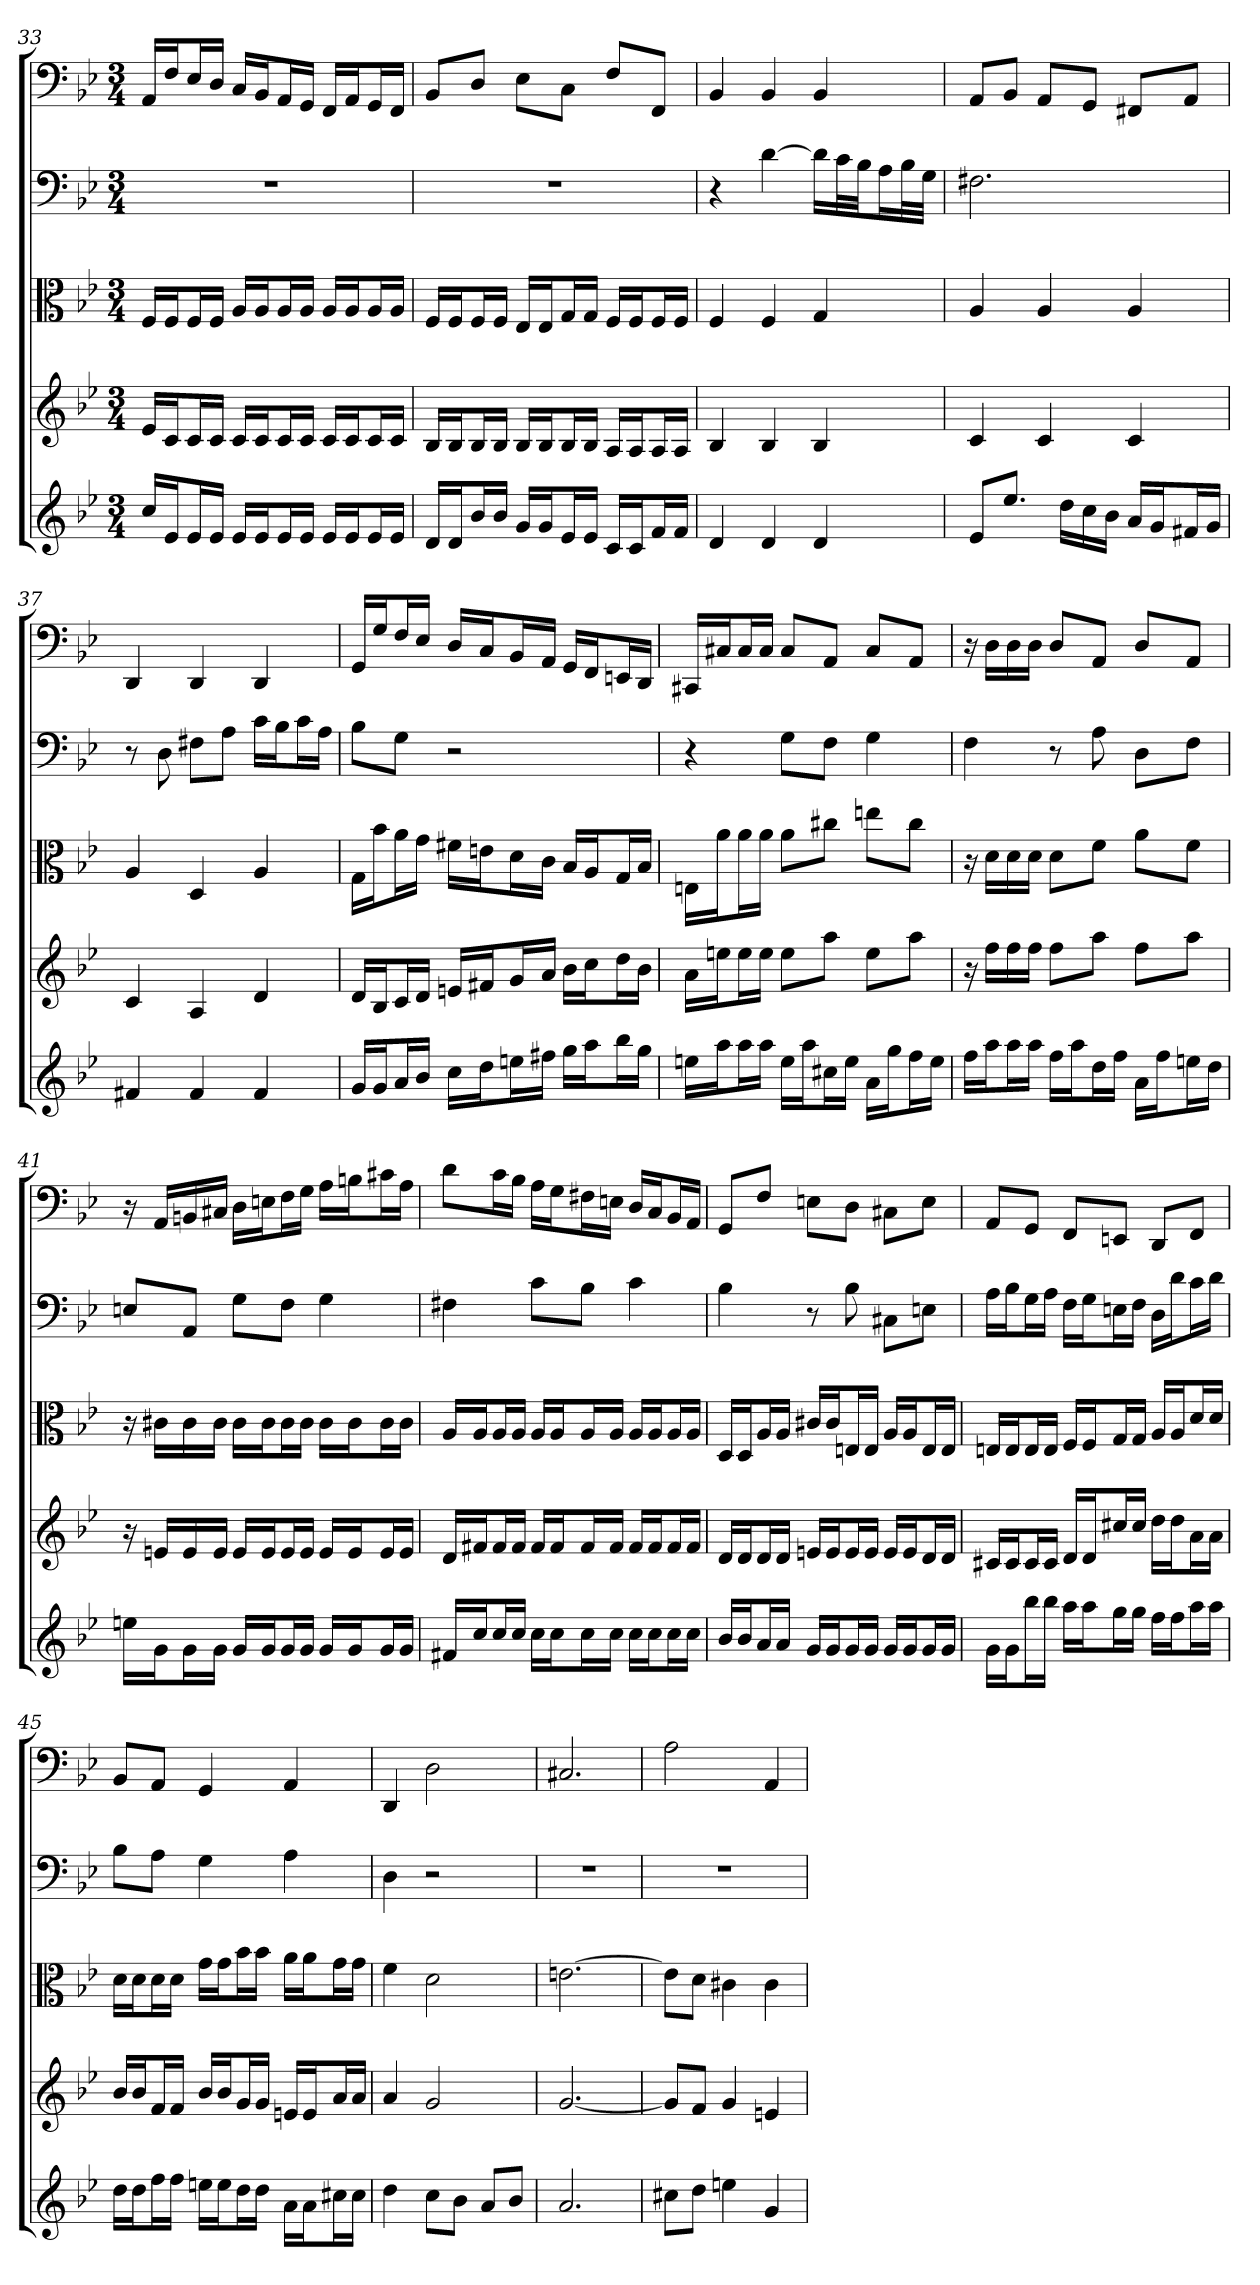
**kern	**kern	**kern	**kern	**kern
*part5	*part4	*part3	*part2	*part1
*staff5	*staff4	*staff3	*staff2	*staff1
*	*	*clefC3	*clefF4	*clefF4
*k[b-e-]	*k[b-e-]	*k[b-e-]	*k[b-e-]	*k[b-e-]
*g:	*g:	*g:	*g:	*g:
*M3/4	*M3/4	*M3/4	*M3/4	*M3/4
=33	=33	=33	=33	=33
16ccLL	16e-LL	16F/LL	2.r	16AA/LL
16e-J	16cJ	16F/J	.	16F/J
16e-L	16cL	16F/L	.	16E-/L
16e-JJ	16cJJ	16F/JJ	.	16D/JJ
16e-LL	16cLL	16A/LL	.	16C/LL
16e-J	16cJ	16A/J	.	16BB-/J
16e-L	16cL	16A/L	.	16AA/L
16e-JJ	16cJJ	16A/JJ	.	16GG/JJ
16e-LL	16cLL	16A/LL	.	16FF/LL
16e-J	16cJ	16A/J	.	16AA/J
16e-L	16cL	16A/L	.	16GG/L
16e-JJ	16cJJ	16A/JJ	.	16FF/JJ
=34	=34	=34	=34	=34
16dLL	16B-LL	16F/LL	2.r	8BB-/L
16dJ	16B-J	16F/J	.	.
16b-L	16B-L	16F/L	.	8D/J
16b-JJ	16B-JJ	16F/JJ	.	.
16gLL	16B-LL	16E-/LL	.	8E-\L
16gJ	16B-J	16E-/J	.	.
16e-L	16B-L	16G/L	.	8C\J
16e-JJ	16B-JJ	16G/JJ	.	.
16cLL	16ALL	16F/LL	.	8F/L
16cJ	16AJ	16F/J	.	.
16fL	16AL	16F/L	.	8FF/J
16fJJ	16AJJ	16F/JJ	.	.
=35	=35	=35	=35	=35
4d	4B-	4F	4r	4BB-
4d	4B-	4F	[4d	4BB-
4d	4B-	4G	16d\LL]	4BB-
.	.	.	32c\L	.
.	.	.	32B-\JJ	.
.	.	.	16A\L	.
.	.	.	32B-\L	.
.	.	.	32G\JJJ	.
=36	=36	=36	=36	=36
8e-L	4c	4A	2.F#X	8AA/L
8.ee-J	.	.	.	8BB-/J
.	4c	4A	.	8AA/L
16ddLL	.	.	.	.
16cc	.	.	.	8GG/J
16b-JJ	.	.	.	.
16aLL	4c	4A	.	8FF#X/L
16gJ	.	.	.	.
16f#XL	.	.	.	8AA/J
16gJJ	.	.	.	.
=37	=37	=37	=37	=37
4f#X	4c	4A	8r	4DD
.	.	.	8D	.
4f#	4A	4D	8F#X\L	4DD
.	.	.	8A\J	.
4f#	4d	4A	16c\LL	4DD
.	.	.	16B-\J	.
.	.	.	16c\L	.
.	.	.	16A\JJ	.
=38	=38	=38	=38	=38
16gLL	16dLL	16G\LL	8B-\L	16GG/LL
16gJ	16B-J	16b-\J	.	16G/J
16aL	16cL	16a\L	8G\J	16F/L
16b-JJ	16dJJ	16g\JJ	.	16E-/JJ
16ccLL	16enLL	16f#X\LL	2r	16D/LL
16ddJ	16f#XJ	16en\J	.	16C/J
16eenL	16gL	16d\L	.	16BB-/L
16ff#XJJ	16aJJ	16c\JJ	.	16AA/JJ
16ggLL	16b-LL	16B-/LL	.	16GG/LL
16aaJ	16ccJ	16A/J	.	16FF/J
16bb-L	16ddL	16G/L	.	16EEn/L
16ggJJ	16b-JJ	16B-/JJ	.	16DD/JJ
=39	=39	=39	=39	=39
16eenLL	16aLL	16En\LL	4r	16CC#X/LL
16aaJ	16eenJ	16a\J	.	16C#X/J
16aaL	16eeL	16a\L	.	16C#/L
16aaJJ	16eeJJ	16a\JJ	.	16C#/JJ
16eeLL	8eeL	8a\L	8G\L	8C#/L
16aaJ	.	.	.	.
16cc#XL	8aaJ	8cc#X\J	8F\J	8AA/J
16eeJJ	.	.	.	.
16aLL	8eeL	8een\L	4G	8C#/L
16ggJ	.	.	.	.
16ffL	8aaJ	8cc#\J	.	8AA/J
16eeJJ	.	.	.	.
=40	=40	=40	=40	=40
16ffLL	16r	16r	4F	16r
16aaJ	16ffLL	16d\LL	.	16D\LL
16aaL	16ff	16d\	.	16D\
16aaJJ	16ffJJ	16d\JJ	.	16D\JJ
16ffLL	8ffL	8d\L	8r	8D/L
16aaJ	.	.	.	.
16ddL	8aaJ	8f\J	8A	8AA/J
16ffJJ	.	.	.	.
16aLL	8ffL	8a\L	8D\L	8D/L
16ffJ	.	.	.	.
16eenL	8aaJ	8f\J	8F\J	8AA/J
16ddJJ	.	.	.	.
=41	=41	=41	=41	=41
16eenLL	16r	16r	8En/L	16r
16gJ	16enLL	16c#X\LL	.	16AA/LL
16gL	16e	16c#\	8AA/J	16BBn/
16gJJ	16eJJ	16c#\JJ	.	16C#X/JJ
16gLL	16eLL	16c#\LL	8G\L	16D\LL
16gJ	16eJ	16c#\J	.	16En\J
16gL	16eL	16c#\L	8F\J	16F\L
16gJJ	16eJJ	16c#\JJ	.	16G\JJ
16gLL	16eLL	16c#\LL	4G	16A\LL
16gJ	16eJ	16c#\J	.	16Bn\J
16gL	16eL	16c#\L	.	16c#X\L
16gJJ	16eJJ	16c#\JJ	.	16A\JJ
=42	=42	=42	=42	=42
16f#XLL	16dLL	16A/LL	4F#X	8d\L
16ccJ	16f#XJ	16A/J	.	.
16ccL	16f#L	16A/L	.	16c\L
16ccJJ	16f#JJ	16A/JJ	.	16B-\JJ
16ccLL	16f#LL	16A/LL	8c\L	16A\LL
16ccJ	16f#J	16A/J	.	16G\J
16ccL	16f#L	16A/L	8B-\J	16F#X\L
16ccJJ	16f#JJ	16A/JJ	.	16En\JJ
16ccLL	16f#LL	16A/LL	4c	16D/LL
16ccJ	16f#J	16A/J	.	16C/J
16ccL	16f#L	16A/L	.	16BB-/L
16ccJJ	16f#JJ	16A/JJ	.	16AA/JJ
=43	=43	=43	=43	=43
16b-LL	16dLL	16D/LL	4B-	8GG/L
16b-J	16dJ	16D/J	.	.
16aL	16dL	16A/L	.	8F/J
16aJJ	16dJJ	16A/JJ	.	.
16gLL	16enLL	16c#X/LL	8r	8En\L
16gJ	16eJ	16c#/J	.	.
16gL	16eL	16En/L	8B-	8D\J
16gJJ	16eJJ	16E/JJ	.	.
16gLL	16eLL	16A/LL	8C#X\L	8C#X\L
16gJ	16eJ	16A/J	.	.
16gL	16dL	16E/L	8En\J	8E\J
16gJJ	16dJJ	16E/JJ	.	.
=44	=44	=44	=44	=44
16gLL	16c#XLL	16En/LL	16A\LL	8AA/L
16gJ	16c#J	16E/J	16B-\J	.
16bb-L	16c#L	16E/L	16G\L	8GG/J
16bb-JJ	16c#JJ	16E/JJ	16A\JJ	.
16aaLL	16dLL	16F/LL	16F\LL	8FF/L
16aaJ	16dJ	16F/J	16G\J	.
16ggL	16cc#XL	16G/L	16En\L	8EEn/J
16ggJJ	16cc#JJ	16G/JJ	16F\JJ	.
16ffLL	16ddLL	16A/LL	16D\LL	8DD/L
16ffJ	16ddJ	16A/J	16d\J	.
16aaL	16aL	16d/L	16c\L	8FF/J
16aaJJ	16aJJ	16d/JJ	16d\JJ	.
=45	=45	=45	=45	=45
16ddLL	16b-LL	16d\LL	8B-\L	8BB-/L
16ddJ	16b-J	16d\J	.	.
16ffL	16fL	16d\L	8A\J	8AA/J
16ffJJ	16fJJ	16d\JJ	.	.
16eenLL	16b-LL	16g\LL	4G	4GG
16eeJ	16b-J	16g\J	.	.
16ddL	16gL	16b-\L	.	.
16ddJJ	16gJJ	16b-\JJ	.	.
16aLL	16enLL	16a\LL	4A	4AA
16aJ	16eJ	16a\J	.	.
16cc#XL	16aL	16g\L	.	.
16cc#JJ	16aJJ	16g\JJ	.	.
=46	=46	=46	=46	=46
4dd	4a	4f	4D	4DD
8ccL	2g	2d	2r	2D
8b-J	.	.	.	.
8aL	.	.	.	.
8b-J	.	.	.	.
=47	=47	=47	=47	=47
2.a	[2.g	[2.en	2.r	2.C#X
=48	=48	=48	=48	=48
8cc#XL	8gL]	8e\L]	2.r	2A
8ddJ	8fJ	8d\J	.	.
4een	4g	4c#X	.	.
4g	4en	4c#	.	4AA
=	=	=	=	=
*-	*-	*-	*-	*-
